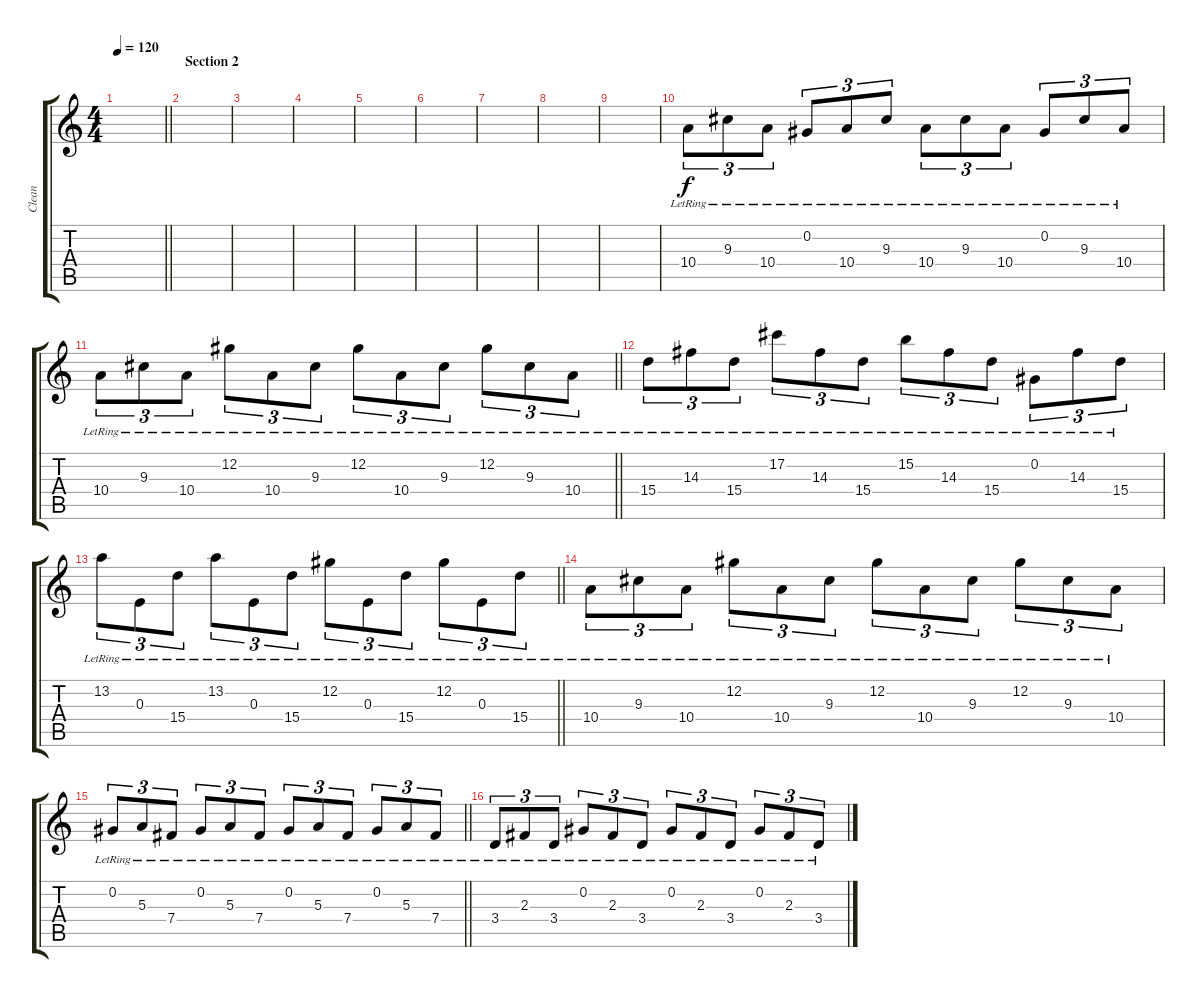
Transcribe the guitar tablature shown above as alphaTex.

\track ("Clean" "Clean") {instrument electricguitarjazz}
\staff {score tabs}
\tuning (Db4 Ab3 E3 B2 Gb2 Db2) {hide}
\ts (4 4)
\tempo 120
\clef g2
\barLineRight lightlight
\ks c
|
\section ("" "Section 2")
|
|
|
|
|
|
|
|
10.4{lr}.8{tu (3 2)} 9.3{lr}.8{tu (3 2)} 10.4{lr}.8{tu (3 2)} 0.2{lr}.8{tu (3 2)} 10.4{lr}.8{tu (3 2)} 9.3{lr}.8{tu (3 2)} 10.4{lr}.8{tu (3 2)} 9.3{lr}.8{tu (3 2)} 10.4{lr}.8{tu (3 2)} 0.2{lr}.8{tu (3 2)} 9.3{lr}.8{tu (3 2)} 10.4{lr}.8{tu (3 2)} |
\barLineRight lightlight
10.4{lr}.8{tu (3 2)} 9.3{lr}.8{tu (3 2)} 10.4{lr}.8{tu (3 2)} 12.2{lr}.8{tu (3 2)} 10.4{lr}.8{tu (3 2)} 9.3{lr}.8{tu (3 2)} 12.2{lr}.8{tu (3 2)} 10.4{lr}.8{tu (3 2)} 9.3{lr}.8{tu (3 2)} 12.2{lr}.8{tu (3 2)} 9.3{lr}.8{tu (3 2)} 10.4{lr}.8{tu (3 2)} |
15.4{lr}.8{tu (3 2)} 14.3{lr}.8{tu (3 2)} 15.4{lr}.8{tu (3 2)} 17.2{lr}.8{tu (3 2)} 14.3{lr}.8{tu (3 2)} 15.4{lr}.8{tu (3 2)} 15.2{lr}.8{tu (3 2)} 14.3{lr}.8{tu (3 2)} 15.4{lr}.8{tu (3 2)} 0.2{lr}.8{tu (3 2)} 14.3{lr}.8{tu (3 2)} 15.4{lr}.8{tu (3 2)} |
\barLineRight lightlight
13.2{lr}.8{tu (3 2)} 0.3{lr}.8{tu (3 2)} 15.4{lr}.8{tu (3 2)} 13.2{lr}.8{tu (3 2)} 0.3{lr}.8{tu (3 2)} 15.4{lr}.8{tu (3 2)} 12.2{lr}.8{tu (3 2)} 0.3{lr}.8{tu (3 2)} 15.4{lr}.8{tu (3 2)} 12.2{lr}.8{tu (3 2)} 0.3{lr}.8{tu (3 2)} 15.4{lr}.8{tu (3 2)} |
10.4{lr}.8{tu (3 2)} 9.3{lr}.8{tu (3 2)} 10.4{lr}.8{tu (3 2)} 12.2{lr}.8{tu (3 2)} 10.4{lr}.8{tu (3 2)} 9.3{lr}.8{tu (3 2)} 12.2{lr}.8{tu (3 2)} 10.4{lr}.8{tu (3 2)} 9.3{lr}.8{tu (3 2)} 12.2{lr}.8{tu (3 2)} 9.3{lr}.8{tu (3 2)} 10.4{lr}.8{tu (3 2)} |
\barLineRight lightlight
0.2{lr}.8{tu (3 2)} 5.3{lr}.8{tu (3 2)} 7.4{lr}.8{tu (3 2)} 0.2{lr}.8{tu (3 2)} 5.3{lr}.8{tu (3 2)} 7.4{lr}.8{tu (3 2)} 0.2{lr}.8{tu (3 2)} 5.3{lr}.8{tu (3 2)} 7.4{lr}.8{tu (3 2)} 0.2{lr}.8{tu (3 2)} 5.3{lr}.8{tu (3 2)} 7.4{lr}.8{tu (3 2)} |
3.4{lr}.8{tu (3 2)} 2.3{lr}.8{tu (3 2)} 3.4{lr}.8{tu (3 2)} 0.2{lr}.8{tu (3 2)} 2.3{lr}.8{tu (3 2)} 3.4{lr}.8{tu (3 2)} 0.2{lr}.8{tu (3 2)} 2.3{lr}.8{tu (3 2)} 3.4{lr}.8{tu (3 2)} 0.2{lr}.8{tu (3 2)} 2.3{lr}.8{tu (3 2)} 3.4{lr}.8{tu (3 2)}
